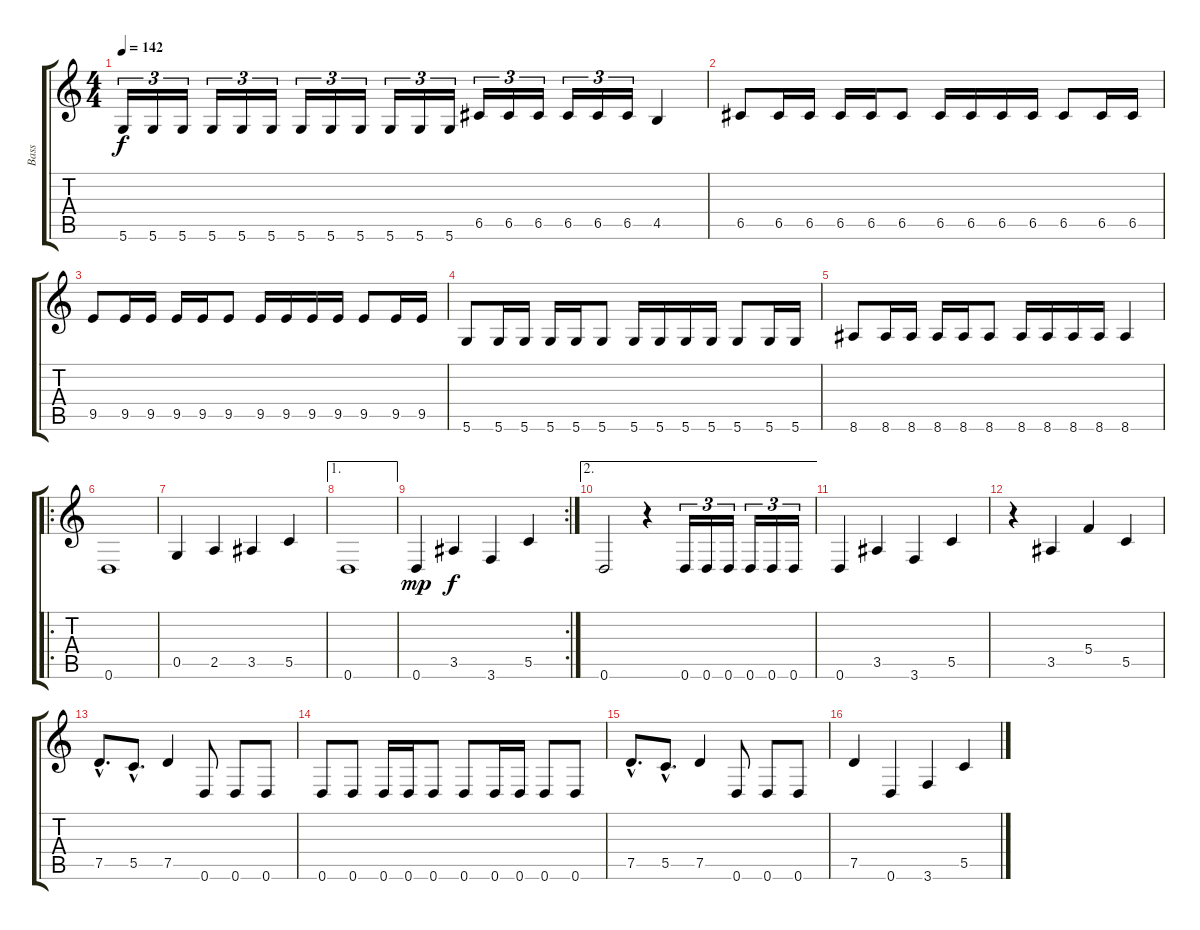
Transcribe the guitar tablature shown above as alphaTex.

\track ("Bass" "Bass") {instrument electricbassfinger}
\staff {score tabs}
\tuning (D4 A3 F3 C3 G2 D2) {hide}
\ts (4 4)
\tempo 142
\clef g2
\ks c
5.6.16{tu (3 2) dy f} 5.6.16{tu (3 2)} 5.6.16{tu (3 2)} 5.6.16{tu (3 2)} 5.6.16{tu (3 2)} 5.6.16{tu (3 2)} 5.6.16{tu (3 2)} 5.6.16{tu (3 2)} 5.6.16{tu (3 2)} 5.6.16{tu (3 2)} 5.6.16{tu (3 2)} 5.6.16{tu (3 2)} 6.5.16{tu (3 2)} 6.5.16{tu (3 2)} 6.5.16{tu (3 2)} 6.5.16{tu (3 2)} 6.5.16{tu (3 2)} 6.5.16{tu (3 2)} 4.5.4 |
6.5.8 6.5.16 6.5.16 6.5.16 6.5.16 6.5.8 6.5.16 6.5.16 6.5.16 6.5.16 6.5.8 6.5.16 6.5.16 |
9.5.8 9.5.16 9.5.16 9.5.16 9.5.16 9.5.8 9.5.16 9.5.16 9.5.16 9.5.16 9.5.8 9.5.16 9.5.16 |
5.6.8 5.6.16 5.6.16 5.6.16 5.6.16 5.6.8 5.6.16 5.6.16 5.6.16 5.6.16 5.6.8 5.6.16 5.6.16 |
8.6.8 8.6.16 8.6.16 8.6.16 8.6.16 8.6.8 8.6.16 8.6.16 8.6.16 8.6.16 8.6.4 |
\ro
0.6.1 |
0.5.4 2.5.4 3.5.4 5.5.4 |
\ae 1
0.6.1 |
\rc 2
0.6.4{dy mp} 3.5.4{dy f} 3.6.4 5.5.4 |
\ae 2
0.6.2 r.4 0.6.16{tu (3 2)} 0.6.16{tu (3 2)} 0.6.16{tu (3 2)} 0.6.16{tu (3 2)} 0.6.16{tu (3 2)} 0.6.16{tu (3 2)} |
0.6.4 3.5.4 3.6.4 5.5.4 |
r.4 3.5.4 5.4.4 5.5.4 |
7.5{hac}.8{d} 5.5{hac}.8{d} 7.5.4 0.6.8 0.6.8 0.6.8 |
0.6.8 0.6.8 0.6.16 0.6.16 0.6.8 0.6.8 0.6.16 0.6.16 0.6.8 0.6.8 |
7.5{hac}.8{d} 5.5{hac}.8{d} 7.5.4 0.6.8 0.6.8 0.6.8 |
7.5.4 0.6.4 3.6.4 5.5.4
